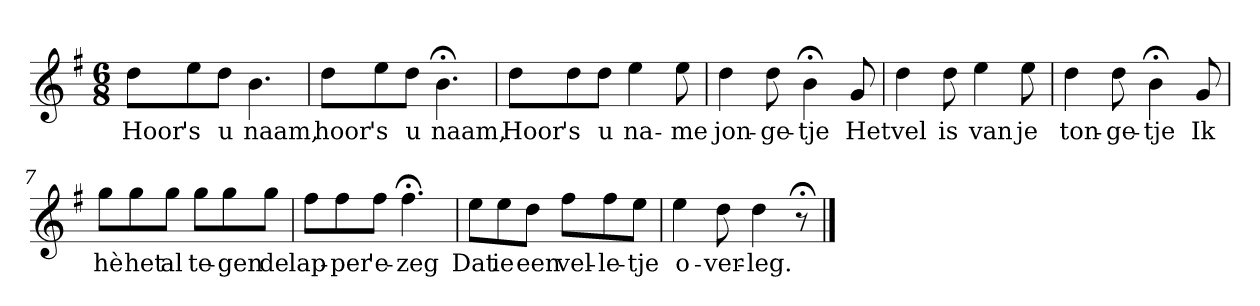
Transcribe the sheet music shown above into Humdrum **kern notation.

**kern	**text
*part1	*part1
*staff1	*staff1
*k[f#]	*
*G:	*
*M6/8	*
*MM120	*
=1	=1
8ddL	Hoor
8ee	's
8ddJ	u
4.b	naam,
=2	=2
8ddL	hoor
8ee	's
8ddJ	u
4.b;<	naam,
=3	=3
8ddL	Hoor
8dd	's
8ddJ	u
4ee	na-
8ee	-me
=4	=4
4dd	jon-
8dd	-ge-
4b;<	-tje
8g	Het
=5	=5
4dd	vel
8dd	is
4ee	van
8ee	je
=6	=6
4dd	ton-
8dd	-ge-
4b;<	-tje
8g	Ik
=7	=7
8ggL	hè
8gg	het
8ggJ	al
8ggL	te-
8gg	-gen
8ggJ	de
=8	=8
8ff#L	lap-
8ff#	-per
8ff#J	'e-
4.ff#;<	-zeg
=9	=9
8eeL	Dat
8ee	ie
8ddJ	een
8ff#L	vel-
8ff#	-le-
8eeJ	-tje
=10	=10
4ee	o-
8dd	-ver-
4dd	-leg.
8r;<	.
==	==
*-	*-
